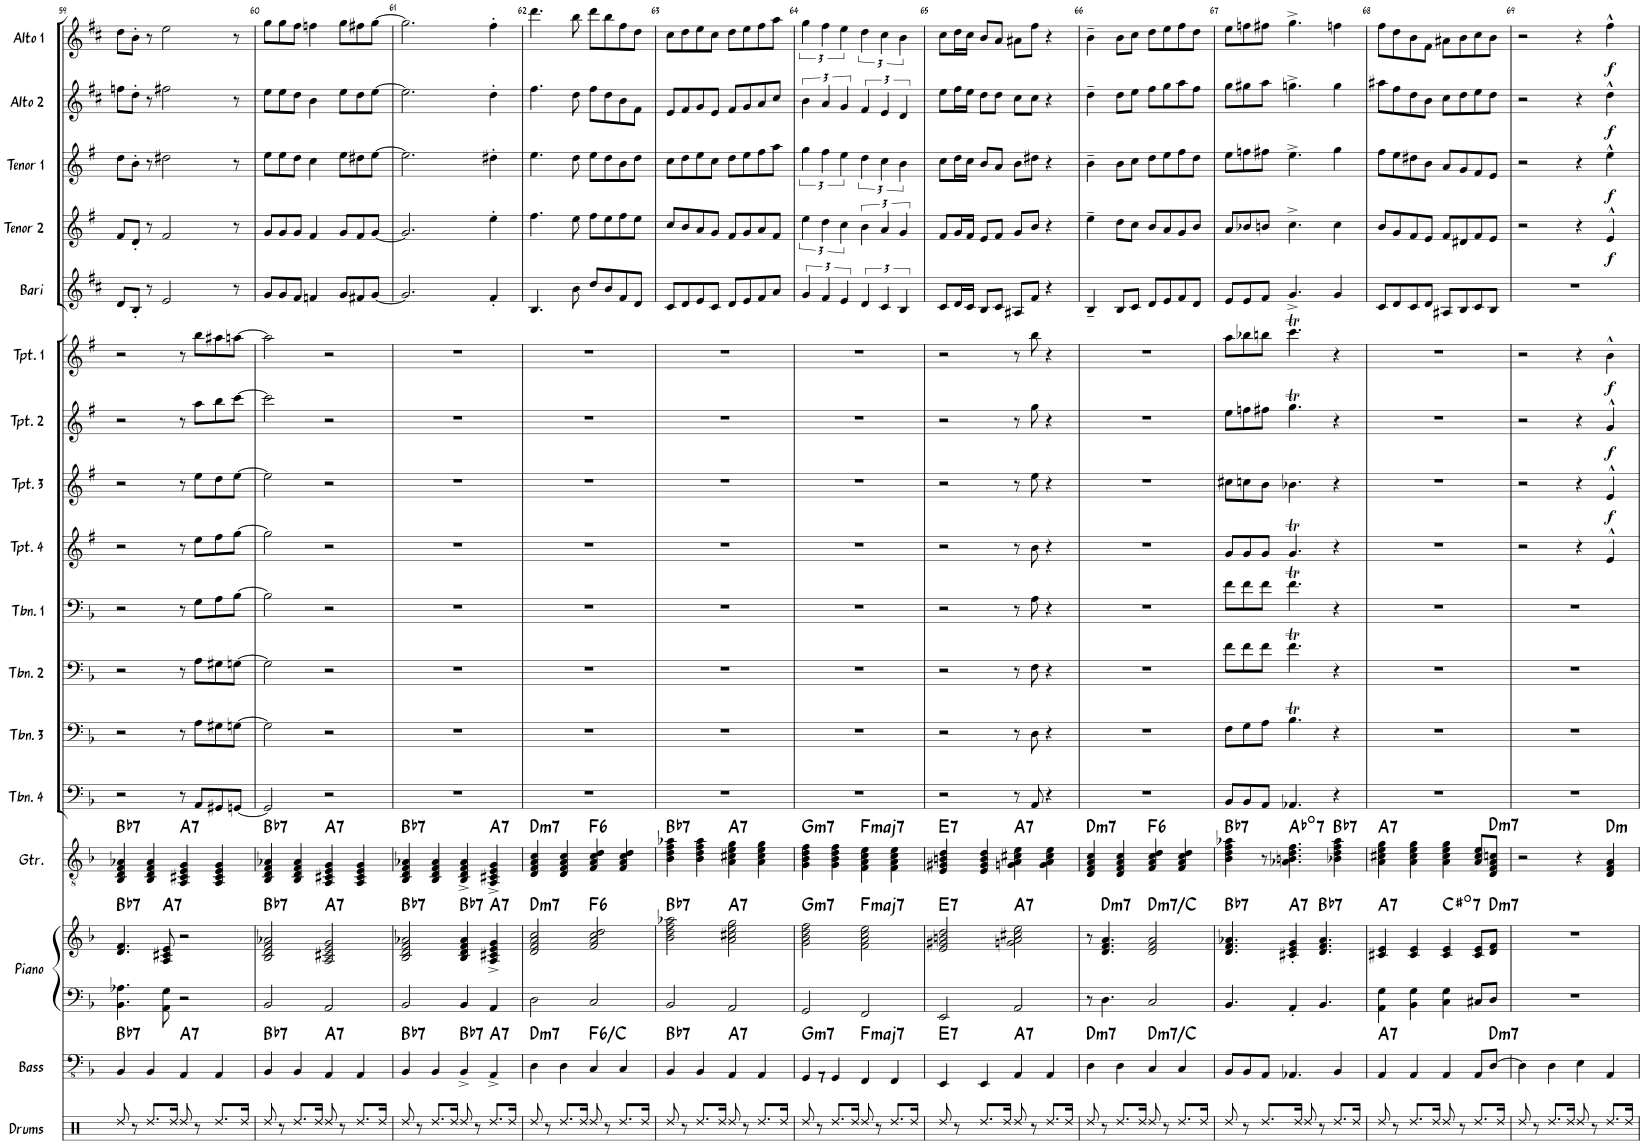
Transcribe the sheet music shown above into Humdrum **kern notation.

**kern	**kern	**harte	**kern	**kern	**harte	**kern	**harte	**kern	**kern	**kern	**kern	**kern	**kern	**dynam	**kern	**dynam	**kern	**dynam	**kern	**kern	**dynam	**kern	**dynam	**kern	**dynam	**kern	**dynam
*part17	*part16	*part16	*part15	*part15	*part15	*part14	*part14	*part13	*part12	*part11	*part10	*part9	*part8	*part8	*part7	*part7	*part6	*part6	*part5	*part4	*part4	*part3	*part3	*part2	*part2	*part1	*part1
*staff18	*staff17	*	*staff16	*staff15	*	*staff14	*	*staff13	*staff12	*staff11	*staff10	*staff9	*staff8	*staff8	*staff7	*staff7	*staff6	*staff6	*staff5	*staff4	*staff4	*staff3	*staff3	*staff2	*staff2	*staff1	*staff1
*I"Drums	*I"Bass	*	*I"Piano	*	*	*I"Guitar	*	*I"Trombone 4	*I"Trombone 3	*I"Trombone 2	*I"Trombone 1	*I"Trumpet 4	*I"Trumpet 3	*	*I"Trumpet 2	*	*I"Trumpet 1	*	*I"Baritone Sax	*I"Tenor Sax 2	*	*I"Tenor Sax 1	*	*I"Alto Sax 2	*	*I"Alto Sax 1	*
*I'Drums	*I'Bass	*	*I'Piano	*	*	*I'Gtr.	*	*I'Tbn. 4	*I'Tbn. 3	*I'Tbn. 2	*I'Tbn. 1	*I'Tpt. 4	*I'Tpt. 3	*	*I'Tpt. 2	*	*I'Tpt. 1	*	*I'Bari	*I'Tenor 2	*	*I'Tenor 1	*	*I'Alto 2	*	*I'Alto 1	*
!!LO:PB:g=z
*clefX	*clefFv4	*	*clefF4	*clefG2	*	*clefGv2	*	*clefF4	*clefF4	*clefF4	*clefF4	*clefG2	*clefG2	*	*clefG2	*	*clefG2	*	*clefG2	*clefG2	*	*clefG2	*	*clefG2	*	*clefG2	*
*	*	*	*	*	*	*	*	*	*	*	*	*Trd1c2	*Trd1c2	*	*Trd1c2	*	*Trd1c2	*	*Trd12c21	*Trd8c14	*	*Trd8c14	*	*Trd5c9	*	*Trd5c9	*
*k[]	*k[b-]	*	*k[b-]	*k[b-]	*	*k[b-]	*	*k[b-]	*k[b-]	*k[b-]	*k[b-]	*k[f#]	*k[f#]	*	*k[f#]	*	*k[f#]	*	*k[f#c#]	*k[f#]	*	*k[f#]	*	*k[f#c#]	*	*k[f#c#]	*
*M4/4	*M4/4	*	*M4/4	*M4/4	*	*M4/4	*	*M4/4	*M4/4	*M4/4	*M4/4	*M4/4	*M4/4	*	*M4/4	*	*M4/4	*	*M4/4	*M4/4	*	*M4/4	*	*M4/4	*	*M4/4	*
=59	=59	=59	=59	=59	=59	=59	=59	=59	=59	=59	=59	=59	=59	=59	=59	=59	=59	=59	=59	=59	=59	=59	=59	=59	=59	=59	=59
!	!	!LO:H:kt=7	!	!	!LO:H:kt=7	!	!LO:H:kt=7	!	!	!	!	!	!	!	!	!	!	!	!	!	!	!	!	!	!	!	!
8Rdd/	4BBB-/	Bb:7	4.BB-\ 4.A-X\	4.d/ 4.f/	Bb:7	4BB-/ 4D/ 4F/ 4A-X/	Bb:7	2r	2r	2r	2r	2r	2r	.	2r	.	2r	.	8d/L	8f#/L	.	8dd\L	.	8ffn\L	.	8dd\L	.
8r	.	.	.	.	.	.	.	.	.	.	.	.	.	.	.	.	.	.	8B'/J	8d'/J	.	8b'\J	.	8dd'\J	.	8b'\J	.
8.Rdd/L	4BBB-/	.	.	.	.	4BB-/ 4D/ 4F/ 4A-/	.	.	.	.	.	.	.	.	.	.	.	.	8r	8r	.	8r	.	8r	.	8r	.
!	!	!	!	!	!LO:H:kt=7	!	!	!	!	!	!	!	!	!	!	!	!	!	!	!	!	!	!	!	!	!	!
.	.	.	8AA\ 8G\	8A/ 8c#X/ 8e/	A:7	.	.	.	.	.	.	.	.	.	.	.	.	.	2e/	2f#/	.	2dd#X\	.	2ff#X\	.	2ee\	.
16Rdd/Jk	.	.	.	.	.	.	.	.	.	.	.	.	.	.	.	.	.	.	.	.	.	.	.	.	.	.	.
!	!	!LO:H:kt=7	!	!	!	!	!LO:H:kt=7	!	!	!	!	!	!	!	!	!	!	!	!	!	!	!	!	!	!	!	!
8Rdd/	4AAA/	A:7	2r	2r	.	4AA/ 4C#X/ 4E/ 4G/	A:7	8r	8r	8r	8r	8r	8r	.	8r	.	8r	.	.	.	.	.	.	.	.	.	.
8r	.	.	.	.	.	.	.	8AA/L	8A\L	8A\L	8G\L	8ee\L	8ee\L	.	8aa\L	.	8bb\L	.	.	.	.	.	.	.	.	.	.
8.Rdd/L	4AAA/	.	.	.	.	4AA/ 4C#/ 4E/ 4G/	.	8GG#X/	8G#X\	8G#X\	8A\	8ff#\	8dd\	.	8bb\	.	8aa#X\	.	.	.	.	.	.	.	.	.	.
.	.	.	.	.	.	.	.	[8GGn/J	[8Gn\J	[8Gn\J	[8B-\J	[8gg\J	[8ee\J	.	[8ccc\J	.	[8aan\J	.	8r	8r	.	8r	.	8r	.	8r	.
16Rdd/Jk	.	.	.	.	.	.	.	.	.	.	.	.	.	.	.	.	.	.	.	.	.	.	.	.	.	.	.
=60	=60	=60	=60	=60	=60	=60	=60	=60	=60	=60	=60	=60	=60	=60	=60	=60	=60	=60	=60	=60	=60	=60	=60	=60	=60	=60	=60
!	!	!LO:H:kt=7	!	!	!LO:H:kt=7	!	!LO:H:kt=7	!	!	!	!	!	!	!	!	!	!	!	!	!	!	!	!	!	!	!	!
8Rdd/	4BBB-/	Bb:7	2BB-/	2B-/ 2d/ 2f/ 2a-X/	Bb:7	4BB-/ 4D/ 4F/ 4A-X/	Bb:7	2GG/]	2G\]	2G\]	2B-\]	2gg\]	2ee\]	.	2ccc\]	.	2aa\]	.	8g/L	8g/L	.	8ee\L	.	8ee\L	.	8gg\L	.
8r	.	.	.	.	.	.	.	.	.	.	.	.	.	.	.	.	.	.	8g/	8g/	.	8ee\	.	8ee\	.	8gg\	.
8.Rdd/L	4BBB-/	.	.	.	.	4BB-/ 4D/ 4F/ 4A-/	.	.	.	.	.	.	.	.	.	.	.	.	8f#/J	8g/J	.	8dd\J	.	8dd\J	.	8ff#\J	.
.	.	.	.	.	.	.	.	.	.	.	.	.	.	.	.	.	.	.	4fn/	4f#/	.	4cc\	.	4b\	.	4ffn\	.
16Rdd/Jk	.	.	.	.	.	.	.	.	.	.	.	.	.	.	.	.	.	.	.	.	.	.	.	.	.	.	.
!	!	!LO:H:kt=7	!	!	!LO:H:kt=7	!	!LO:H:kt=7	!	!	!	!	!	!	!	!	!	!	!	!	!	!	!	!	!	!	!	!
8Rdd/	4AAA/	A:7	2AA/	2A/ 2c#X/ 2e/ 2g/	A:7	4AA/ 4C#X/ 4E/ 4G/	A:7	2r	2r	2r	2r	2r	2r	.	2r	.	2r	.	.	.	.	.	.	.	.	.	.
8r	.	.	.	.	.	.	.	.	.	.	.	.	.	.	.	.	.	.	8g/L	8g/L	.	8ee\L	.	8ee\L	.	8gg\L	.
8.Rdd/L	4AAA/	.	.	.	.	4AA/ 4C#/ 4E/ 4G/	.	.	.	.	.	.	.	.	.	.	.	.	8f#X/	8f#/	.	8dd#X\	.	8dd\	.	8ff#X\	.
.	.	.	.	.	.	.	.	.	.	.	.	.	.	.	.	.	.	.	[8g/J	[8g/J	.	[8ee\J	.	[8ee\J	.	[8gg\J	.
16Rdd/Jk	.	.	.	.	.	.	.	.	.	.	.	.	.	.	.	.	.	.	.	.	.	.	.	.	.	.	.
=61	=61	=61	=61	=61	=61	=61	=61	=61	=61	=61	=61	=61	=61	=61	=61	=61	=61	=61	=61	=61	=61	=61	=61	=61	=61	=61	=61
!	!	!LO:H:kt=7	!	!	!LO:H:kt=7	!	!LO:H:kt=7	!	!	!	!	!	!	!	!	!	!	!	!	!	!	!	!	!	!	!	!
8Rdd/	4BBB-/	Bb:7	2BB-/	2B-/ 2d/ 2f/ 2a-X/	Bb:7	4BB-/ 4D/ 4F/ 4A-X/	Bb:7	1r	1r	1r	1r	1r	1r	.	1r	.	1r	.	2.g/]	2.g/]	.	2.ee\]	.	2.ee\]	.	2.gg\]	.
8r	.	.	.	.	.	.	.	.	.	.	.	.	.	.	.	.	.	.	.	.	.	.	.	.	.	.	.
8.Rdd/L	4BBB-/	.	.	.	.	4BB-/ 4D/ 4F/ 4A-/	.	.	.	.	.	.	.	.	.	.	.	.	.	.	.	.	.	.	.	.	.
16Rdd/Jk	.	.	.	.	.	.	.	.	.	.	.	.	.	.	.	.	.	.	.	.	.	.	.	.	.	.	.
!	!	!LO:H:kt=7	!	!	!LO:H:kt=7	!	!	!	!	!	!	!	!	!	!	!	!	!	!	!	!	!	!	!	!	!	!
8Rdd/	4BBB-^/	Bb:7	4BB-/	4B-/ 4d/ 4f/ 4a-/	Bb:7	4BB-/^ 4D/^ 4F/^ 4A-/^	.	.	.	.	.	.	.	.	.	.	.	.	.	.	.	.	.	.	.	.	.
8r	.	.	.	.	.	.	.	.	.	.	.	.	.	.	.	.	.	.	.	.	.	.	.	.	.	.	.
!	!	!LO:H:kt=7	!	!	!LO:H:kt=7	!	!LO:H:kt=7	!	!	!	!	!	!	!	!	!	!	!	!	!	!	!	!	!	!	!	!
8.Rdd/L	4AAA^/	A:7	4AA/	4A/^ 4c#X/^ 4e/^ 4g/^	A:7	4AA/^ 4C#X/^ 4E/^ 4G/^	A:7	.	.	.	.	.	.	.	.	.	.	.	4f#'/	4ee'\	.	4dd#X'\	.	4dd'\	.	4ff#'\	.
16Rdd/Jk	.	.	.	.	.	.	.	.	.	.	.	.	.	.	.	.	.	.	.	.	.	.	.	.	.	.	.
=62	=62	=62	=62	=62	=62	=62	=62	=62	=62	=62	=62	=62	=62	=62	=62	=62	=62	=62	=62	=62	=62	=62	=62	=62	=62	=62	=62
!	!	!LO:H:kt=m7	!	!	!LO:H:kt=m7	!	!LO:H:kt=m7	!	!	!	!	!	!	!	!	!	!	!	!	!	!	!	!	!	!	!	!
8Rdd/	4DD\	D:min7	2D\	2d/ 2f/ 2a/ 2cc/	D:min7	4D/ 4F/ 4A/ 4c/	D:min7	1r	1r	1r	1r	1r	1r	.	1r	.	1r	.	4.B/	4.ff#\	.	4.ee\	.	4.ff#\	.	4.ddd\	.
8r	.	.	.	.	.	.	.	.	.	.	.	.	.	.	.	.	.	.	.	.	.	.	.	.	.	.	.
8.Rdd/L	4DD\	.	.	.	.	4D/ 4F/ 4A/ 4c/	.	.	.	.	.	.	.	.	.	.	.	.	.	.	.	.	.	.	.	.	.
.	.	.	.	.	.	.	.	.	.	.	.	.	.	.	.	.	.	.	8b\	8ee\	.	8dd\	.	8dd\	.	8bb\	.
16Rdd/Jk	.	.	.	.	.	.	.	.	.	.	.	.	.	.	.	.	.	.	.	.	.	.	.	.	.	.	.
!	!	!LO:H:kt=6	!	!	!LO:H:kt=6	!	!LO:H:kt=6	!	!	!	!	!	!	!	!	!	!	!	!	!	!	!	!	!	!	!	!
8Rdd/	4CC/	F:maj6/5	2C/	2f/ 2a/ 2cc/ 2dd/	F:maj6	4F/ 4A/ 4c/ 4d/	F:maj6	.	.	.	.	.	.	.	.	.	.	.	8dd/L	8ff#\L	.	8ee\L	.	8ff#\L	.	8ddd\L	.
8r	.	.	.	.	.	.	.	.	.	.	.	.	.	.	.	.	.	.	8b/	8ee\	.	8dd\	.	8dd\	.	8bb\	.
8.Rdd/L	4CC/	.	.	.	.	4F/ 4A/ 4c/ 4d/	.	.	.	.	.	.	.	.	.	.	.	.	8f#/	8ff#\	.	8b\	.	8b\	.	8ff#\	.
.	.	.	.	.	.	.	.	.	.	.	.	.	.	.	.	.	.	.	8d/J	8ee\J	.	8dd\J	.	8f#\J	.	8dd\J	.
16Rdd/Jk	.	.	.	.	.	.	.	.	.	.	.	.	.	.	.	.	.	.	.	.	.	.	.	.	.	.	.
=63	=63	=63	=63	=63	=63	=63	=63	=63	=63	=63	=63	=63	=63	=63	=63	=63	=63	=63	=63	=63	=63	=63	=63	=63	=63	=63	=63
!	!	!LO:H:kt=7	!	!	!LO:H:kt=7	!	!LO:H:kt=7	!	!	!	!	!	!	!	!	!	!	!	!	!	!	!	!	!	!	!	!
8Rdd/	4BBB-/	Bb:7	2BB-/	2b-\ 2dd\ 2ff\ 2aa-X\	Bb:7	4B-\ 4d\ 4f\ 4a-X\	Bb:7	1r	1r	1r	1r	1r	1r	.	1r	.	1r	.	8c#/L	8cc/L	.	8cc\L	.	8e/L	.	8cc#\L	.
8r	.	.	.	.	.	.	.	.	.	.	.	.	.	.	.	.	.	.	8d/	8b/	.	8dd\	.	8f#/	.	8dd\	.
8.Rdd/L	4BBB-/	.	.	.	.	4B-\ 4d\ 4f\ 4a-\	.	.	.	.	.	.	.	.	.	.	.	.	8e/	8a/	.	8ee\	.	8g/	.	8ee\	.
.	.	.	.	.	.	.	.	.	.	.	.	.	.	.	.	.	.	.	8c#/J	8g/J	.	8cc\J	.	8e/J	.	8cc#\J	.
16Rdd/Jk	.	.	.	.	.	.	.	.	.	.	.	.	.	.	.	.	.	.	.	.	.	.	.	.	.	.	.
!	!	!LO:H:kt=7	!	!	!LO:H:kt=7	!	!LO:H:kt=7	!	!	!	!	!	!	!	!	!	!	!	!	!	!	!	!	!	!	!	!
8Rdd/	4AAA/	A:7	2AA/	2a\ 2cc#X\ 2ee\ 2gg\	A:7	4A\ 4c#X\ 4e\ 4g\	A:7	.	.	.	.	.	.	.	.	.	.	.	8d/L	8f#/L	.	8dd\L	.	8f#/L	.	8dd\L	.
8r	.	.	.	.	.	.	.	.	.	.	.	.	.	.	.	.	.	.	8e/	8g/	.	8ee\	.	8g/	.	8ee\	.
8.Rdd/L	4AAA/	.	.	.	.	4A\ 4c#\ 4e\ 4g\	.	.	.	.	.	.	.	.	.	.	.	.	8f#/	8a/	.	8ff#\	.	8a/	.	8ff#\	.
.	.	.	.	.	.	.	.	.	.	.	.	.	.	.	.	.	.	.	8a/J	8f#/J	.	8aa\J	.	8cc#/J	.	8aa\J	.
16Rdd/Jk	.	.	.	.	.	.	.	.	.	.	.	.	.	.	.	.	.	.	.	.	.	.	.	.	.	.	.
=64	=64	=64	=64	=64	=64	=64	=64	=64	=64	=64	=64	=64	=64	=64	=64	=64	=64	=64	=64	=64	=64	=64	=64	=64	=64	=64	=64
!	!	!LO:H:kt=m7	!	!	!LO:H:kt=m7	!	!LO:H:kt=m7	!	!	!	!	!	!	!	!	!	!	!	!	!	!	!	!	!	!	!	!
8Rdd/	4GGG/	G:min7	2GG/	2g\ 2b-\ 2dd\ 2ff\	G:min7	4G\ 4B-\ 4d\ 4f\	G:min7	1r	1r	1r	1r	1r	1r	.	1r	.	1r	.	6g/	6ee\	.	6gg\	.	6b\	.	6gg\	.
8r	.	.	.	.	.	.	.	.	.	.	.	.	.	.	.	.	.	.	.	.	.	.	.	.	.	.	.
.	.	.	.	.	.	.	.	.	.	.	.	.	.	.	.	.	.	.	6f#/	6dd\	.	6ff#\	.	6a/	.	6ff#\	.
8.Rdd/L	4GGG/	.	.	.	.	4G\ 4B-\ 4d\ 4f\	.	.	.	.	.	.	.	.	.	.	.	.	.	.	.	.	.	.	.	.	.
.	.	.	.	.	.	.	.	.	.	.	.	.	.	.	.	.	.	.	6e/	6cc\	.	6ee\	.	6g/	.	6ee\	.
16Rdd/Jk	.	.	.	.	.	.	.	.	.	.	.	.	.	.	.	.	.	.	.	.	.	.	.	.	.	.	.
!	!	!LO:H:kt=maj7	!	!	!LO:H:kt=maj7	!	!LO:H:kt=maj7	!	!	!	!	!	!	!	!	!	!	!	!	!	!	!	!	!	!	!	!
8Rdd/	4FFF/	F:maj7	2FF/	2f\ 2a\ 2cc\ 2ee\	F:maj7	4F\ 4A\ 4c\ 4e\	F:maj7	.	.	.	.	.	.	.	.	.	.	.	6d/	6b\	.	6dd\	.	6f#/	.	6dd\	.
8r	.	.	.	.	.	.	.	.	.	.	.	.	.	.	.	.	.	.	.	.	.	.	.	.	.	.	.
.	.	.	.	.	.	.	.	.	.	.	.	.	.	.	.	.	.	.	6c#/	6a/	.	6cc\	.	6e/	.	6cc#\	.
8.Rdd/L	4FFF/	.	.	.	.	4F\ 4A\ 4c\ 4e\	.	.	.	.	.	.	.	.	.	.	.	.	.	.	.	.	.	.	.	.	.
.	.	.	.	.	.	.	.	.	.	.	.	.	.	.	.	.	.	.	6B/	6g/	.	6b\	.	6d/	.	6b\	.
16Rdd/Jk	.	.	.	.	.	.	.	.	.	.	.	.	.	.	.	.	.	.	.	.	.	.	.	.	.	.	.
=65	=65	=65	=65	=65	=65	=65	=65	=65	=65	=65	=65	=65	=65	=65	=65	=65	=65	=65	=65	=65	=65	=65	=65	=65	=65	=65	=65
!	!	!LO:H:kt=7	!	!	!LO:H:kt=7	!	!LO:H:kt=7	!	!	!	!	!	!	!	!	!	!	!	!	!	!	!	!	!	!	!	!
8Rdd/	4EEE/	E:7	2EE/	2e/ 2g#X/ 2bn/ 2dd/	E:7	4E/ 4G#X/ 4Bn/ 4d/	E:7	2r	2r	2r	2r	2r	2r	.	2r	.	2r	.	8c#/L	8f#/L	.	8cc\L	.	8ee\L	.	8cc#\L	.
8r	.	.	.	.	.	.	.	.	.	.	.	.	.	.	.	.	.	.	16d/L	16g/L	.	16dd\L	.	16ff#\L	.	16dd\L	.
.	.	.	.	.	.	.	.	.	.	.	.	.	.	.	.	.	.	.	16c#/JJ	16f#/JJ	.	16cc\JJ	.	16ee\JJ	.	16cc#\JJ	.
8.Rdd/L	4EEE/	.	.	.	.	4E/ 4G#/ 4B/ 4d/	.	.	.	.	.	.	.	.	.	.	.	.	8B/L	8e/L	.	8b/L	.	8dd\L	.	8b/L	.
.	.	.	.	.	.	.	.	.	.	.	.	.	.	.	.	.	.	.	8c#/J	8f#/J	.	8a/J	.	8dd\J	.	8a/J	.
16Rdd/Jk	.	.	.	.	.	.	.	.	.	.	.	.	.	.	.	.	.	.	.	.	.	.	.	.	.	.	.
!	!	!LO:H:kt=7	!	!	!LO:H:kt=7	!	!LO:H:kt=7	!	!	!	!	!	!	!	!	!	!	!	!	!	!	!	!	!	!	!	!
8Rdd/	4AAA/	A:7	2AA/	2gn\ 2a\ 2cc#X\ 2ee\	A:7	4Gn\ 4A\ 4c#X\ 4e\	A:7	8r	8r	8r	8r	8r	8r	.	8r	.	8r	.	8A#X/L	8g/L	.	8b\L	.	8cc#\L	.	8a#X\L	.
8r	.	.	.	.	.	.	.	8AA/	8D\	8F\	8A\	8b\	8ee\	.	8gg\	.	8bb\	.	8f#/J	8b/J	.	8dd#X\J	.	8cc#\J	.	8ff#\J	.
8.Rdd/L	4AAA/	.	.	.	.	4G\ 4A\ 4c#\ 4e\	.	4r	4r	4r	4r	4r	4r	.	4r	.	4r	.	4r	4r	.	4r	.	4r	.	4r	.
16Rdd/Jk	.	.	.	.	.	.	.	.	.	.	.	.	.	.	.	.	.	.	.	.	.	.	.	.	.	.	.
=66	=66	=66	=66	=66	=66	=66	=66	=66	=66	=66	=66	=66	=66	=66	=66	=66	=66	=66	=66	=66	=66	=66	=66	=66	=66	=66	=66
!	!	!LO:H:kt=m7	!	!	!	!	!LO:H:kt=m7	!	!	!	!	!	!	!	!	!	!	!	!	!	!	!	!	!	!	!	!
8Rdd/	4DD\	D:min7	8r	8r	.	4D/ 4F/ 4A/ 4c/	D:min7	1r	1r	1r	1r	1r	1r	.	1r	.	1r	.	4B~/	4ee~\	.	4b~\	.	4dd~\	.	4b~\	.
!	!	!	!	!	!LO:H:kt=m7	!	!	!	!	!	!	!	!	!	!	!	!	!	!	!	!	!	!	!	!	!	!
8r	.	.	4.D\	4.d/ 4.f/ 4.a/	D:min7	.	.	.	.	.	.	.	.	.	.	.	.	.	.	.	.	.	.	.	.	.	.
8.Rdd/L	4DD\	.	.	.	.	4D/ 4F/ 4A/ 4c/	.	.	.	.	.	.	.	.	.	.	.	.	8B/L	8dd\L	.	8b\L	.	8dd\L	.	8b\L	.
.	.	.	.	.	.	.	.	.	.	.	.	.	.	.	.	.	.	.	8c#/J	8cc\J	.	8cc\J	.	8ee\J	.	8cc#\J	.
16Rdd/Jk	.	.	.	.	.	.	.	.	.	.	.	.	.	.	.	.	.	.	.	.	.	.	.	.	.	.	.
!	!	!LO:H:kt=m7	!	!	!LO:H:kt=m7	!	!LO:H:kt=6	!	!	!	!	!	!	!	!	!	!	!	!	!	!	!	!	!	!	!	!
8Rdd/	4CC/	D:min7/b7	2C/	2d/ 2f/ 2a/	D:min7/b7	4F/ 4A/ 4c/ 4d/	F:maj6	.	.	.	.	.	.	.	.	.	.	.	8d/L	8b/L	.	8dd\L	.	8ff#\L	.	8dd\L	.
8r	.	.	.	.	.	.	.	.	.	.	.	.	.	.	.	.	.	.	8e/	8a/	.	8ee\	.	8gg\	.	8ee\	.
8.Rdd/L	4CC/	.	.	.	.	4F/ 4A/ 4c/ 4d/	.	.	.	.	.	.	.	.	.	.	.	.	8f#/	8g/	.	8ff#\	.	8aa\	.	8ff#\	.
.	.	.	.	.	.	.	.	.	.	.	.	.	.	.	.	.	.	.	8d/J	8b/J	.	8dd\J	.	8ff#\J	.	8dd\J	.
16Rdd/Jk	.	.	.	.	.	.	.	.	.	.	.	.	.	.	.	.	.	.	.	.	.	.	.	.	.	.	.
=67	=67	=67	=67	=67	=67	=67	=67	=67	=67	=67	=67	=67	=67	=67	=67	=67	=67	=67	=67	=67	=67	=67	=67	=67	=67	=67	=67
!	!	!	!	!	!LO:H:kt=7	!	!LO:H:kt=7	!	!	!	!	!	!	!	!	!	!	!	!	!	!	!	!	!	!	!	!
8Rdd/	8BBB-/L	.	4.BB-/	4.d/ 4.f/ 4.a-X/	Bb:7	4B-\ 4d\ 4f\ 4a-X\	Bb:7	8BB-/L	8F\L	8f\L	8f\L	8g/L	8cc#X\L	.	8ee\L	.	8aa\L	.	8e/L	8a/L	.	8ee\L	.	8gg\L	.	8ee\L	.
8r	8BBB-/	.	.	.	.	.	.	8BB-/	8G\	8f\	8f\	8g/	8ccn\	.	8ffn\	.	8bb-X\	.	8e/	8b-X/	.	8ffn\	.	8gg#X\	.	8ffn\	.
8.Rdd/L	8AAA/J	.	.	.	.	8r	.	8AA/J	8A\J	8f\J	8f\J	8g/J	8b\J	.	8ff#X\J	.	8bbn\J	.	8f#/J	8bn/J	.	8ff#X\J	.	8aa\J	.	8ff#X\J	.
!	!	!	!	!	!LO:H:kt=7	!	!LO:H:kt=7	!	!	!	!	!	!	!	!	!	!	!	!	!	!	!	!	!	!	!	!
.	4.AAA-X/	.	4AA'/	4c#X/' 4e/' 4g/'	A:7	4.A-X\ 4.Bn\ 4.d\ 4.f\	Ab:dim7	4.AA-X/	4.B-T\	4.fT\	4.fT\	4.gT/	4.b-X\	.	4.ggT\	.	4.cccT\	.	4.g^/	4.cc^\	.	4.ee^\	.	4.ggn^\	.	4.gg^\	.
16Rdd/Jk	.	.	.	.	.	.	.	.	.	.	.	.	.	.	.	.	.	.	.	.	.	.	.	.	.	.	.
8Rdd/	.	.	.	.	.	.	.	.	.	.	.	.	.	.	.	.	.	.	.	.	.	.	.	.	.	.	.
!	!	!	!	!	!LO:H:kt=7	!	!	!	!	!	!	!	!	!	!	!	!	!	!	!	!	!	!	!	!	!	!
8r	.	.	4.BB-/	4.d/ 4.f/ 4.a-/	Bb:7	.	.	.	.	.	.	.	.	.	.	.	.	.	.	.	.	.	.	.	.	.	.
!	!	!	!	!	!	!	!LO:H:kt=7	!	!	!	!	!	!	!	!	!	!	!	!	!	!	!	!	!	!	!	!
8.Rdd/L	4BBB-/	.	.	.	.	4B-X\ 4d\ 4f\ 4a-\	Bb:7	4r	4r	4r	4r	4r	4r	.	4r	.	4r	.	4g/	4cc\	.	4gg\	.	4gg\	.	4ffn\	.
16Rdd/Jk	.	.	.	.	.	.	.	.	.	.	.	.	.	.	.	.	.	.	.	.	.	.	.	.	.	.	.
=68	=68	=68	=68	=68	=68	=68	=68	=68	=68	=68	=68	=68	=68	=68	=68	=68	=68	=68	=68	=68	=68	=68	=68	=68	=68	=68	=68
!	!	!LO:H:kt=7	!	!	!LO:H:kt=7	!	!LO:H:kt=7	!	!	!	!	!	!	!	!	!	!	!	!	!	!	!	!	!	!	!	!
8Rdd/	4AAA/	A:7	4AA\ 4G\	4c#X/ 4e/	A:7	4A\ 4c#X\ 4e\ 4g\	A:7	1r	1r	1r	1r	1r	1r	.	1r	.	1r	.	8c#/L	8b/L	.	8ff#\L	.	8aa#X\L	.	8ff#\L	.
8r	.	.	.	.	.	.	.	.	.	.	.	.	.	.	.	.	.	.	8d/	8g/	.	8ee\	.	8ff#\	.	8dd\	.
8.Rdd/L	4AAA/	.	4BB-\ 4G\	4c#/ 4e/	.	4A\ 4c#\ 4e\ 4g\	.	.	.	.	.	.	.	.	.	.	.	.	8c#/	8f#/	.	8dd#X\	.	8dd\	.	8b\	.
.	.	.	.	.	.	.	.	.	.	.	.	.	.	.	.	.	.	.	8d/J	8e/J	.	8b\J	.	8b\J	.	8f#\J	.
16Rdd/Jk	.	.	.	.	.	.	.	.	.	.	.	.	.	.	.	.	.	.	.	.	.	.	.	.	.	.	.
!	!	!	!	!	!LO:H:kt=7	!	!	!	!	!	!	!	!	!	!	!	!	!	!	!	!	!	!	!	!	!	!
8Rdd/	4AAA/	.	4C\ 4G\	4c#/ 4e/	C#:dim7	4A\ 4c#\ 4e\ 4g\	.	.	.	.	.	.	.	.	.	.	.	.	8A#X/L	8f#/L	.	8a/L	.	8cc#\L	.	8a#X\L	.
8r	.	.	.	.	.	.	.	.	.	.	.	.	.	.	.	.	.	.	8B/	8d#X/	.	8g/	.	8dd\	.	8b\	.
8.Rdd/L	8AAA/L	.	8C#X/L	8c#/ 8e/L	.	8A/ 8c#/ 8e/L	.	.	.	.	.	.	.	.	.	.	.	.	8c#/	8f#/	.	8f#/	.	8ee\	.	8cc#\	.
!	!	!LO:H:kt=m7	!	!	!LO:H:kt=m7	!	!LO:H:kt=m7	!	!	!	!	!	!	!	!	!	!	!	!	!	!	!	!	!	!	!	!
.	[8DD/J	D:min7	8D/J	8d/ 8f/J	D:min7	8D/ 8F/ 8A/ 8cn/J	D:min7	.	.	.	.	.	.	.	.	.	.	.	8B/J	8e/J	.	8e/J	.	8dd\J	.	8b\J	.
16Rdd/Jk	.	.	.	.	.	.	.	.	.	.	.	.	.	.	.	.	.	.	.	.	.	.	.	.	.	.	.
=69	=69	=69	=69	=69	=69	=69	=69	=69	=69	=69	=69	=69	=69	=69	=69	=69	=69	=69	=69	=69	=69	=69	=69	=69	=69	=69	=69
8Rdd/	4DD\]	.	1r	1r	.	2r	.	1r	1r	1r	1r	2r	2r	.	2r	.	2r	.	1r	2r	.	2r	.	2r	.	2r	.
8r	.	.	.	.	.	.	.	.	.	.	.	.	.	.	.	.	.	.	.	.	.	.	.	.	.	.	.
8.Rdd/L	4DD\	.	.	.	.	.	.	.	.	.	.	.	.	.	.	.	.	.	.	.	.	.	.	.	.	.	.
16Rdd/Jk	.	.	.	.	.	.	.	.	.	.	.	.	.	.	.	.	.	.	.	.	.	.	.	.	.	.	.
8Rdd/	4EE\	.	.	.	.	4r	.	.	.	.	.	4r	4r	.	4r	.	4r	.	.	4r	.	4r	.	4r	.	4r	.
8r	.	.	.	.	.	.	.	.	.	.	.	.	.	.	.	.	.	.	.	.	.	.	.	.	.	.	.
!	!	!	!	!	!	!	!LO:H:kt=m	!	!	!	!	!	!	!LO:DY:b	!	!LO:DY:b	!	!LO:DY:b	!	!	!LO:DY:b	!	!LO:DY:b	!	!LO:DY:b	!	!LO:DY:b
8.Rdd/L	4AAA/	.	.	.	.	4D/ 4F/ 4A/	D:min	.	.	.	.	4e^^/	4e^^/	f	4g^^/	f	4b^^\	f	.	4e^^/	f	4ee^^\	f	4dd^^\	f	4ff#^^\	f
16Rdd/Jk	.	.	.	.	.	.	.	.	.	.	.	.	.	.	.	.	.	.	.	.	.	.	.	.	.	.	.
=	=	=	=	=	=	=	=	=	=	=	=	=	=	=	=	=	=	=	=	=	=	=	=	=	=	=	=
*-	*-	*-	*-	*-	*-	*-	*-	*-	*-	*-	*-	*-	*-	*-	*-	*-	*-	*-	*-	*-	*-	*-	*-	*-	*-	*-	*-
